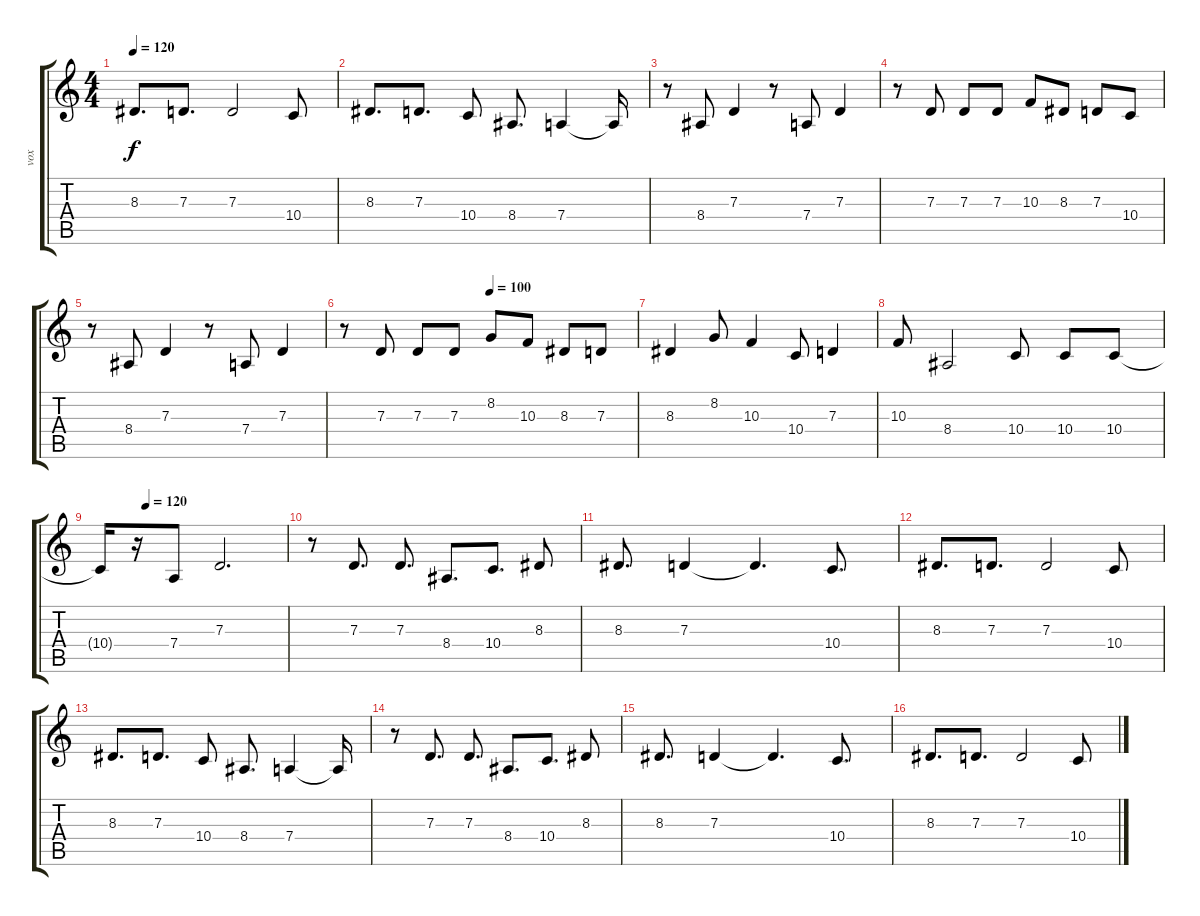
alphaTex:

\track ("vox" "vox") {instrument tremolostrings}
\staff {score tabs}
\tuning (E4 B3 G3 D3 A2 D2) {hide}
\ts (4 4)
\tempo 120
\clef g2
\ks c
8.3.8{d dy f} 7.3.8{d} 7.3.2 10.4.8 |
8.3.8{d} 7.3.8{d} 10.4.8 8.4.8{d} 7.4.4 7.4{t}.16 |
r.8 8.4.8 7.3.4 r.8 7.4.8 7.3.4 |
r.8 7.3.8 7.3.8 7.3.8 10.3.8 8.3.8 7.3.8 10.4.8 |
r.8 8.4.8 7.3.4 r.8 7.4.8 7.3.4 |
\tempo (100 0.5)
r.8 7.3.8 7.3.8 7.3.8 8.2.8 10.3.8 8.3.8 7.3.8 |
8.3.4 8.2.8 10.3.4 10.4.8 7.3.4 |
10.3.8 8.4.2 10.4.8 10.4.8 10.4.8 |
\tempo (120 0.25)
10.4{t}.16 r.16 7.4.8 7.3.2{d} |
r.8 7.3.8{d} 7.3.8{d} 8.4.8{d} 10.4.8{d} 8.3.8 |
8.3.8{d} 7.3.4 7.3{t}.4{d} 10.4.8{d} |
8.3.8{d} 7.3.8{d} 7.3.2 10.4.8 |
8.3.8{d} 7.3.8{d} 10.4.8 8.4.8{d} 7.4.4 7.4{t}.16 |
r.8 7.3.8{d} 7.3.8{d} 8.4.8{d} 10.4.8{d} 8.3.8 |
8.3.8{d} 7.3.4 7.3{t}.4{d} 10.4.8{d} |
8.3.8{d} 7.3.8{d} 7.3.2 10.4.8
